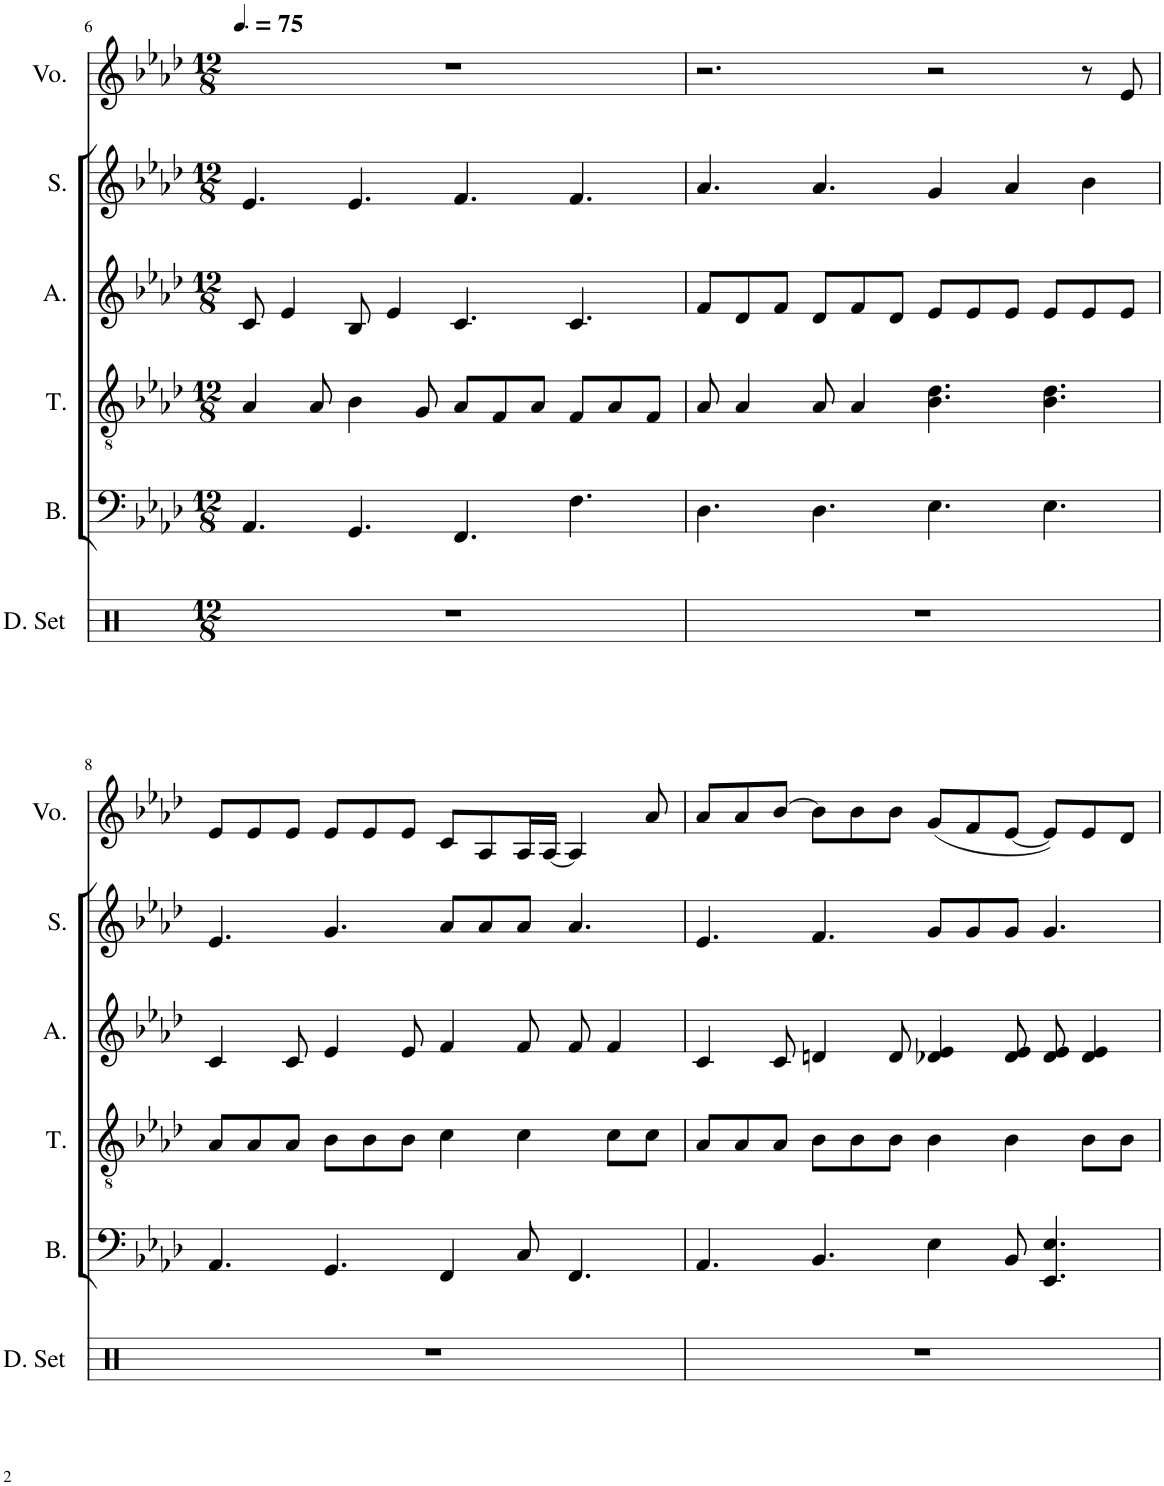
**kern	**kern	**kern	**kern	**kern	**kern
*part6	*part5	*part4	*part3	*part2	*part1
*staff6	*staff5	*staff4	*staff3	*staff2	*staff1
*I"Drumset	*I"Bass	*I"Tenor	*I"Alto	*I"Soprano	*I"Voice
*I'D. Set	*I'B.	*I'T.	*I'A.	*I'S.	*I'Vo.
!!LO:PB:g=z
*clefX	*clefF4	*clefGv2	*clefG2	*clefG2	*clefG2
*k[]	*k[b-e-a-d-]	*k[b-e-a-d-]	*k[b-e-a-d-]	*k[b-e-a-d-]	*k[b-e-a-d-]
*M12/8	*M12/8	*M12/8	*M12/8	*M12/8	*M12/8
*MM113	*MM113	*MM113	*MM113	*MM113	*MM113
=6	=6	=6	=6	=6	=6
1.r	4.AA-/	4A-/	8c/	4.e-/	1.r
.	.	.	4e-/	.	.
.	.	8A-/	.	.	.
.	4.GG/	4B-\	8B-/	4.e-/	.
.	.	.	4e-/	.	.
.	.	8G/	.	.	.
.	4.FF/	8A-/L	4.c/	4.f/	.
.	.	8F/	.	.	.
.	.	8A-/J	.	.	.
.	4.F\	8F/L	4.c/	4.f/	.
.	.	8A-/	.	.	.
.	.	8F/J	.	.	.
=7	=7	=7	=7	=7	=7
1.r	4.D-\	8A-/	8f/L	4.a-/	2.r
.	.	4A-/	8d-/	.	.
.	.	.	8f/J	.	.
.	4.D-\	8A-/	8d-/L	4.a-/	.
.	.	4A-/	8f/	.	.
.	.	.	8d-/J	.	.
.	4.E-\	4.B-\ 4.d-\	8e-/L	4g/	2r
.	.	.	8e-/	.	.
.	.	.	8e-/J	4a-/	.
.	4.E-\	4.B-\ 4.d-\	8e-/L	.	.
.	.	.	8e-/	4b-\	8r
.	.	.	8e-/J	.	8e-/
!!LO:LB:g=z
=8	=8	=8	=8	=8	=8
1.r	4.AA-/	8A-/L	4c/	4.e-/	8e-/L
.	.	8A-/	.	.	8e-/
.	.	8A-/J	8c/	.	8e-/J
.	4.GG/	8B-\L	4e-/	4.g/	8e-/L
.	.	8B-\	.	.	8e-/
.	.	8B-\J	8e-/	.	8e-/J
.	4FF/	4c\	4f/	8a-/L	8c/L
.	.	.	.	8a-/	8A-/
.	8C/	4c\	8f/	8a-/J	16A-/L
.	.	.	.	.	[16A-/JJ
.	4.FF/	.	8f/	4.a-/	4A-/]
.	.	8c\L	4f/	.	.
.	.	8c\J	.	.	8a-/
=9	=9	=9	=9	=9	=9
1.r	4.AA-/	8A-/L	4c/	4.e-/	8a-/L
.	.	8A-/	.	.	8a-/
.	.	8A-/J	8c/	.	[8b-/J
.	4.BB-/	8B-\L	4dn/	4.f/	8b-\L]
.	.	8B-\	.	.	8b-\
.	.	8B-\J	8d/	.	8b-\J
.	4E-\	4B-\	4d-X/ 4e-/	8g/L	(8g/L
.	.	.	.	8g/	8f/
.	8BB-/	4B-\	8d-/ 8e-/	8g/J	[8e-/J
.	4.EE-/ 4.E-/	.	8d-/ 8e-/	4.g/	8e-/L])
.	.	8B-\L	4d-/ 4e-/	.	8e-/
.	.	8B-\J	.	.	8d-/J
=	=	=	=	=	=
*-	*-	*-	*-	*-	*-
